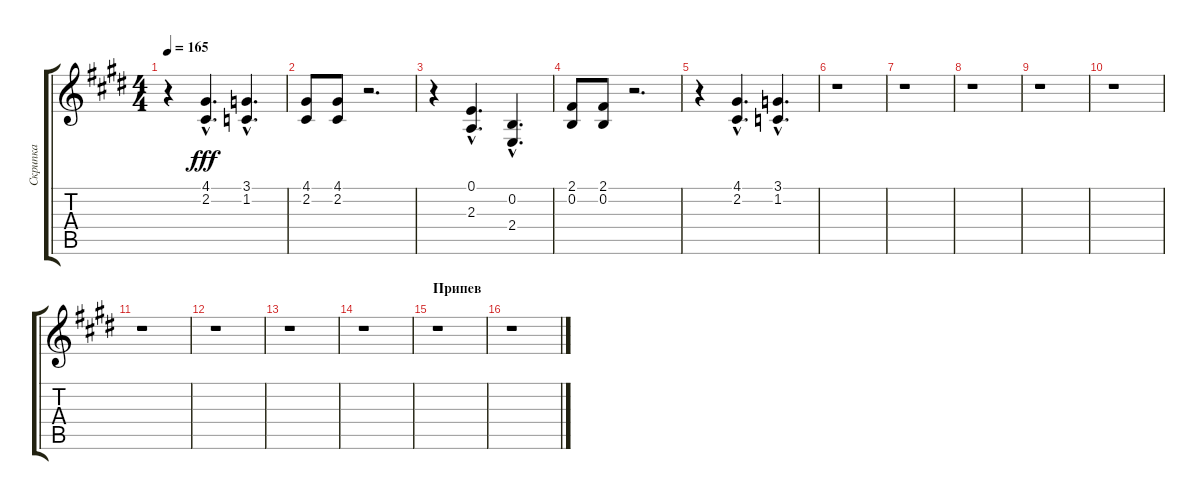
\track ("Скрипка" "Скрипка") {instrument stringensemble1}
\staff {score tabs}
\tuning (E4 B3 G3 D3 A2 E2) {hide}
\ts (4 4)
\tempo 165
\clef g2
\ks e
r.4{dy fff} (4.1{hac} 2.2{hac}).4{d} (3.1{hac} 1.2{hac}).4{d} |
(4.1 2.2).8 (4.1 2.2).8 r.2{d} |
r.4 (0.1{hac} 2.3{hac}).4{d} (0.2{hac} 2.4{hac}).4{d} |
(2.1 0.2).8 (2.1 0.2).8 r.2{d} |
r.4 (4.1{hac} 2.2{hac}).4{d} (3.1{hac} 1.2{hac}).4{d} |
r.1 |
r.1 |
r.1 |
r.1 |
r.1 |
r.1 |
r.1 |
r.1 |
r.1 |
\section ("" "Припев")
r.1 |
r.1
